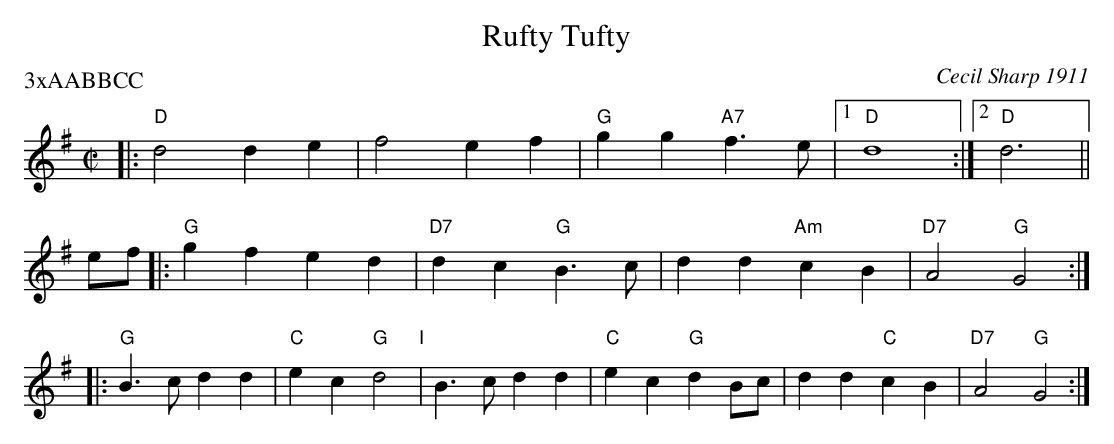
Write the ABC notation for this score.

X:1
T: Rufty Tufty
O: Cecil Sharp 1911
M: C|
L: 1/4
P: 3xAABBCC
K: G
|: "D"d2 de | f2 ef | "G"gg "A7"f>e |1 "D"d4 :|2 "D"d3 ||
e/2f/2 \
|: "G"gf ed | "D7"dc "G"B>c | dd "Am"cB | "D7"A2 "G"G2 :|
|: "G"B>c dd | "C"ec "G"d2 "I"| B>c dd | "C"ec "G"dB/2c/2 | dd "C"cB | "D7"A2 "G"G2 :|
